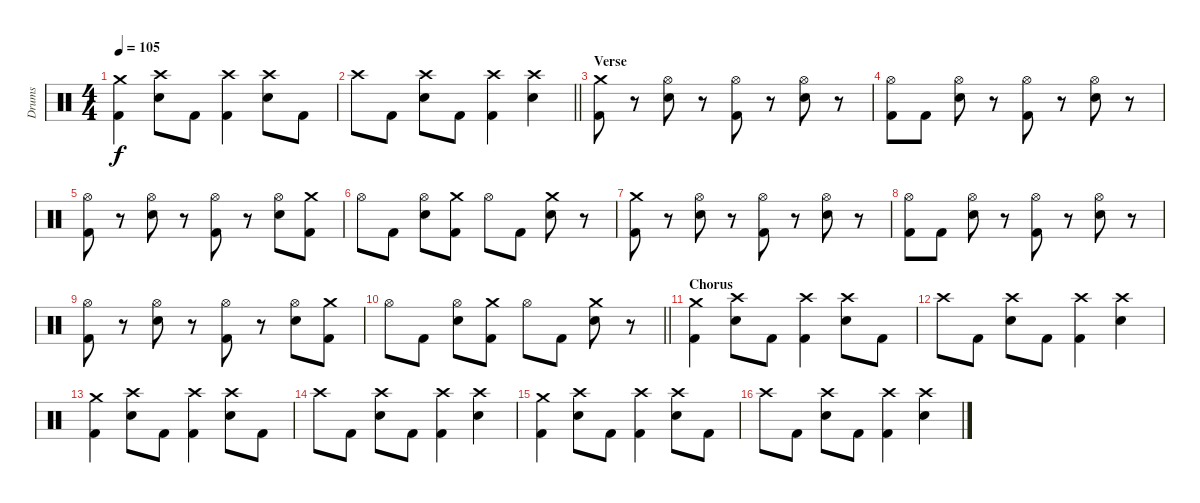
\track ("Drums" "Drums") {instrument percussion}
\staff {score}
\articulation defaults
\ts (4 4)
\tempo 105
\clef neutral
\ks c
("Kick (hit) 2" "Crash medium (hit)").4{dy f} ("Electric Snare (hit)" "Crash high (hit)").8 "Kick (hit) 2".8 ("Kick (hit) 2" "Crash high (hit)").4 ("Electric Snare (hit)" "Crash high (hit)").8 "Kick (hit) 2".8 |
\barLineRight lightlight "Crash high (hit)".8 "Kick (hit) 2".8
("Electric Snare (hit)" "Crash high (hit)").8 "Kick (hit) 2".8 ("Kick (hit) 2" "Crash high (hit)").4 ("Electric Snare (hit)" "Crash high (hit)").4 |
\section ("" "Verse ")
("Kick (hit) 2" "Crash medium (hit)").8 r.8 ("Electric Snare (hit)" "Hi-Hat (open)").8 r.8 ("Kick (hit) 2" "Hi-Hat (open)").8 r.8 ("Electric Snare (hit)" "Hi-Hat (open)").8 r.8 |
("Hi-Hat (open)" "Kick (hit) 2").8 "Kick (hit) 2".8 ("Electric Snare (hit)" "Hi-Hat (open)").8 r.8 ("Kick (hit) 2" "Hi-Hat (open)").8 r.8 ("Electric Snare (hit)" "Hi-Hat (open)").8 r.8 |
("Hi-Hat (open)" "Kick (hit) 2").8 r.8 ("Electric Snare (hit)" "Hi-Hat (open)").8 r.8 ("Kick (hit) 2" "Hi-Hat (open)").8 r.8 ("Electric Snare (hit)" "Hi-Hat (open)").8 ("Crash medium (hit)" "Kick (hit) 2").8 |
"Hi-Hat (open)".8 "Kick (hit) 2".8 ("Electric Snare (hit)" "Hi-Hat (open)").8 ("Crash medium (hit)" "Kick (hit) 2").8 "Hi-Hat (open)".8 "Kick (hit) 2".8 ("Electric Snare (hit)" "Crash medium (hit)").8 r.8 |
("Kick (hit) 2" "Crash medium (hit)").8 r.8 ("Electric Snare (hit)" "Hi-Hat (open)").8 r.8 ("Kick (hit) 2" "Hi-Hat (open)").8 r.8 ("Electric Snare (hit)" "Hi-Hat (open)").8 r.8 |
("Hi-Hat (open)" "Kick (hit) 2").8 "Kick (hit) 2".8 ("Electric Snare (hit)" "Hi-Hat (open)").8 r.8 ("Kick (hit) 2" "Hi-Hat (open)").8 r.8 ("Electric Snare (hit)" "Hi-Hat (open)").8 r.8 |
("Hi-Hat (open)" "Kick (hit) 2").8 r.8 ("Electric Snare (hit)" "Hi-Hat (open)").8 r.8 ("Kick (hit) 2" "Hi-Hat (open)").8 r.8 ("Electric Snare (hit)" "Hi-Hat (open)").8 ("Crash medium (hit)" "Kick (hit) 2").8 |
\barLineRight lightlight "Hi-Hat (open)".8 "Kick (hit) 2".8
("Electric Snare (hit)" "Hi-Hat (open)").8 ("Crash medium (hit)" "Kick (hit) 2").8 "Hi-Hat (open)".8 "Kick (hit) 2".8 ("Electric Snare (hit)" "Crash medium (hit)").8 r.8 |
\section ("" "Chorus")
("Kick (hit) 2" "Crash medium (hit)").4 ("Electric Snare (hit)" "Crash high (hit)").8 "Kick (hit) 2".8 ("Kick (hit) 2" "Crash high (hit)").4 ("Electric Snare (hit)" "Crash high (hit)").8 "Kick (hit) 2".8 |
"Crash high (hit)".8 "Kick (hit) 2".8 ("Electric Snare (hit)" "Crash high (hit)").8 "Kick (hit) 2".8 ("Kick (hit) 2" "Crash high (hit)").4 ("Electric Snare (hit)" "Crash high (hit)").4 |
("Kick (hit) 2" "Crash medium (hit)").4 ("Electric Snare (hit)" "Crash high (hit)").8 "Kick (hit) 2".8 ("Kick (hit) 2" "Crash high (hit)").4 ("Electric Snare (hit)" "Crash high (hit)").8 "Kick (hit) 2".8 |
"Crash high (hit)".8 "Kick (hit) 2".8 ("Electric Snare (hit)" "Crash high (hit)").8 "Kick (hit) 2".8 ("Kick (hit) 2" "Crash high (hit)").4 ("Electric Snare (hit)" "Crash high (hit)").4 |
("Kick (hit) 2" "Crash medium (hit)").4 ("Electric Snare (hit)" "Crash high (hit)").8 "Kick (hit) 2".8 ("Kick (hit) 2" "Crash high (hit)").4 ("Electric Snare (hit)" "Crash high (hit)").8 "Kick (hit) 2".8 |
"Crash high (hit)".8 "Kick (hit) 2".8 ("Electric Snare (hit)" "Crash high (hit)").8 "Kick (hit) 2".8 ("Kick (hit) 2" "Crash high (hit)").4 ("Electric Snare (hit)" "Crash high (hit)").4
